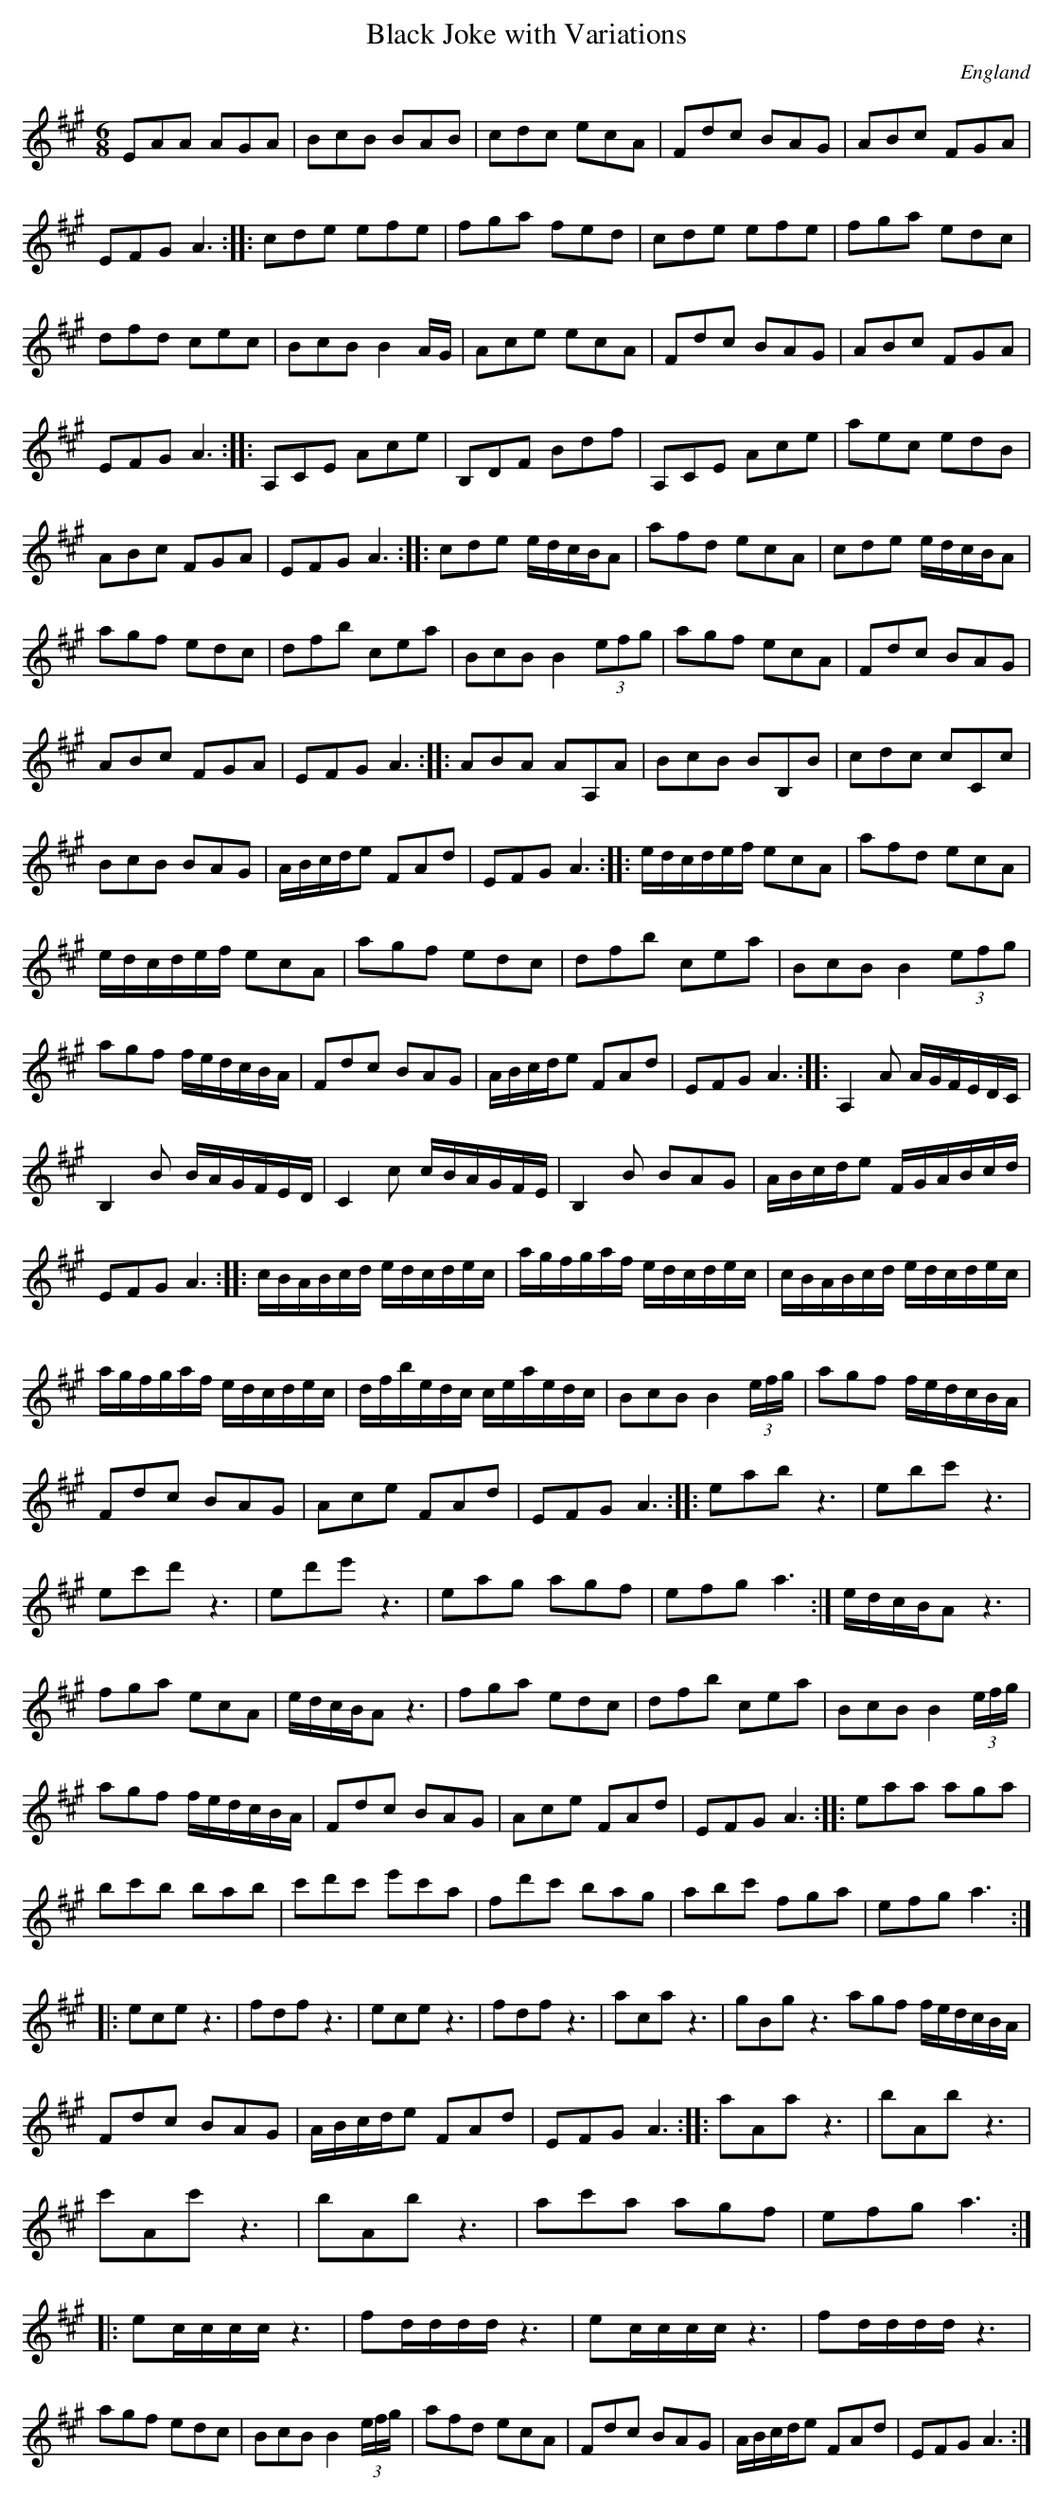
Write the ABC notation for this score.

X:1
T:Black Joke with Variations
O:England
M:6/8
L:1/8
K:A
EAA AGA|BcB BAB|cdc ecA|Fdc BAG|ABc FGA|EFG A3:|\
|:cde efe|fga fed|cde efe|fga edc|\
dfd cec|BcB B2 A/G/|Ace ecA|Fdc BAG|ABc FGA|EFG A3:|\
|:A,CE Ace|B,DF Bdf|A,CE Ace|aec edB|ABc FGA|EFG A3:|\
|:cde e/d/c/B/A|afd ecA|cde e/d/c/B/A|agf edc|\
dfb cea|BcB B2 (3efg|agf ecA|Fdc BAG|ABc FGA|EFG A3:|\
|:ABA AA,A|BcB BB,B|cdc cCc|BcB BAG|A/B/c/d/e FAd|EFG A3:|\
|:e/d/c/d/e/f/ ecA|afd ecA|e/d/c/d/e/f/ ecA|agf edc|\
dfb cea|BcB B2 (3efg|agf f/e/d/c/B/A/|Fdc BAG|\
A/B/c/d/e FAd|EFG A3:|\
|:A,2A A/G/F/E/D/C/|B,2 B B/A/G/F/E/D/|\
C2c c/B/A/G/F/E/2|B,2 B BAG|\
A/B/c/d/e F/G/A/B/c/d/|EFG A3:|\
|:c/B/A/B/c/d/ e/d/c/d/e/c/|\
a/g/f/g/a/f/ e/d/c/d/e/2c/|\
c/B/A/B/c/d/ e/d/c/d/e/c/|\
a/g/f/g/a/f/ e/d/c/d/e/c/|\
d/f/b/e/d/c/ c/e/a/e/d/c/|\
BcB B2 (3e/f/g/|agf f/e/d/c/B/A/|\
Fdc BAG|Ace FAd|EFG A3:|\
|:eab z3|ebc' z3|ec'd' z3|ed'e' z3|\
eag agf|efg a3:|\
e/d/c/B/A z3|fga ecA|e/d/c/B/A z3|fga edc|\
dfb cea|BcB B2 (3e/f/g/|agf f/e/d/c/B/A/|Fdc BAG|\
Ace FAd|EFG A3:|\
|:eaa aga|bc'b bab|c'd'c' e'c'a|fd'c' bag|\
abc' fga|efg a3:|\
|:ece z3|fdf z3|ece z3|fdf z3|\
aca z3|gBg z3 agf f/e/d/c/B/A/|\
Fdc BAG|A/B/c/d/e FAd|EFG A3:|\
|:aAa z3|bAb z3|c'Ac' z3|bAb z3|ac'a agf|efg a3:|\
|:ec/c/c/c/ z3|fd/d/d/d/ z3|\
ec/c/c/c/ z3|fd/d/d/d/ z3|\
agf edc|BcB B2 (3e/f/g/|afd ecA|Fdc BAG|\
A/B/c/d/e FAd|EFG A3:|
